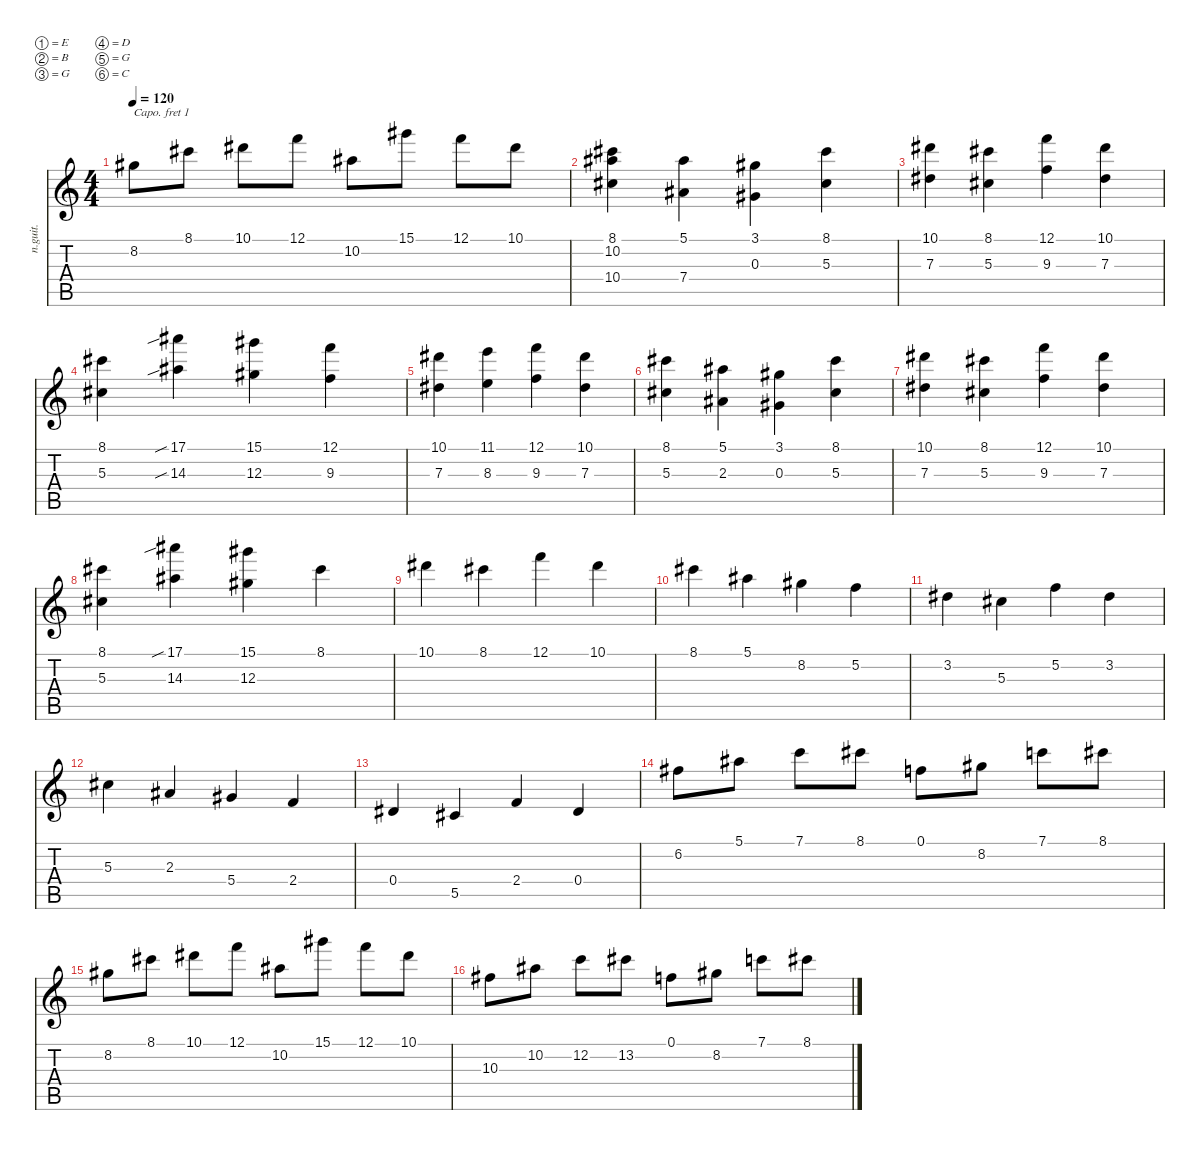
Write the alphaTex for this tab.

\defaultSystemsLayout 4
\hideDynamics
\bracketExtendMode nobrackets
\otherSystemsTrackNameOrientation horizontal
\track ("Guitar 2" "n.guit.") {defaultSystemsLayout 6 instrument acousticguitarnylon}
\staff {score tabs}
\capo 1
\tuning (E4 B3 G3 D3 G2 C2)
\ts (4 4)
\tempo 120
\clef g2
\ks c
8.2{acc #}.8{dy mf beam Down} 8.1{acc #}.8{beam Down} 10.1{acc #}.8{beam Down} 12.1.8{beam Down} 10.2{acc #}.8{beam Down} 15.1{acc #}.8{beam Down} 12.1.8{beam Down} 10.1{acc #}.8{beam Down} |
(8.1{acc #} 10.2{acc #} 10.4{acc #}).4{beam Down} (5.1{acc #} 7.4{acc #}).4{beam Down} (0.3{acc #} 3.1{acc #}).4{beam Down} (8.1{acc #} 5.3{acc #}).4{beam Down} |
(10.1{acc #} 7.3{acc #}).4{beam Down} (8.1{acc #} 5.3{acc #}).4{beam Down} (12.1 9.3).4{beam Down} (10.1{acc #} 7.3{acc #}).4{beam Down} |
(8.1{acc #} 5.3{acc #}).4{beam Down} (17.1{sib acc #} 14.3{sib acc #}).4{beam Down} (15.1{acc #} 12.3{acc #}).4{beam Down} (12.1 9.3).4{beam Down} |
(10.1{acc #} 7.3{acc #}).4{beam Down} (11.1 8.3).4{beam Down} (12.1 9.3).4{beam Down} (10.1{acc #} 7.3{acc #}).4{beam Down} |
(8.1{acc #} 5.3{acc #}).4{beam Down} (5.1{acc #} 2.3{acc #}).4{beam Down} (0.3{acc #} 3.1{acc #}).4{beam Down} (8.1{acc #} 5.3{acc #}).4{beam Down} |
(10.1{acc #} 7.3{acc #}).4{beam Down} (8.1{acc #} 5.3{acc #}).4{beam Down} (12.1 9.3).4{beam Down} (10.1{acc #} 7.3{acc #}).4{beam Down} |
(8.1{acc #} 5.3{acc #}).4{beam Down} (17.1{sib acc #} 14.3{acc #}).4{beam Down} (15.1{acc #} 12.3{acc #}).4{beam Down} 8.1{acc #}.4{beam Down} |
10.1{acc #}.4{beam Down} 8.1{acc #}.4{beam Down} 12.1.4{beam Down} 10.1{acc #}.4{beam Down} |
8.1{acc #}.4{beam Down} 5.1{acc #}.4{beam Down} 8.2{acc #}.4{beam Down} 5.2.4{beam Down} |
3.2{acc #}.4{beam Down} 5.3{acc #}.4{beam Down} 5.2.4{beam Down} 3.2{acc #}.4{beam Down} |
5.3{acc #}.4{beam Down} 2.3{acc #}.4{beam Up} 5.4{acc #}.4{beam Up} 2.4.4{beam Up} |
0.4{acc #}.4{beam Up} 5.5{acc #}.4{beam Up} 2.4.4{beam Up} 0.4{acc #}.4{beam Up} |
6.2{acc #}.8{beam Down} 5.1{acc #}.8{beam Down} 7.1.8{beam Down} 8.1{acc #}.8{beam Down} 0.1.8{beam Down} 8.2{acc #}.8{beam Down} 7.1.8{beam Down} 8.1{acc #}.8{beam Down} |
8.2{acc #}.8{beam Down} 8.1{acc #}.8{beam Down} 10.1{acc #}.8{beam Down} 12.1.8{beam Down} 10.2{acc #}.8{beam Down} 15.1{acc #}.8{beam Down} 12.1.8{beam Down} 10.1{acc #}.8{beam Down} |
10.3{acc #}.8{beam Down} 10.2{acc #}.8{beam Down} 12.2.8{beam Down} 13.2{acc #}.8{beam Down} 0.1.8{beam Down} 8.2{acc #}.8{beam Down} 7.1.8{beam Down} 8.1{acc #}.8{beam Down}
